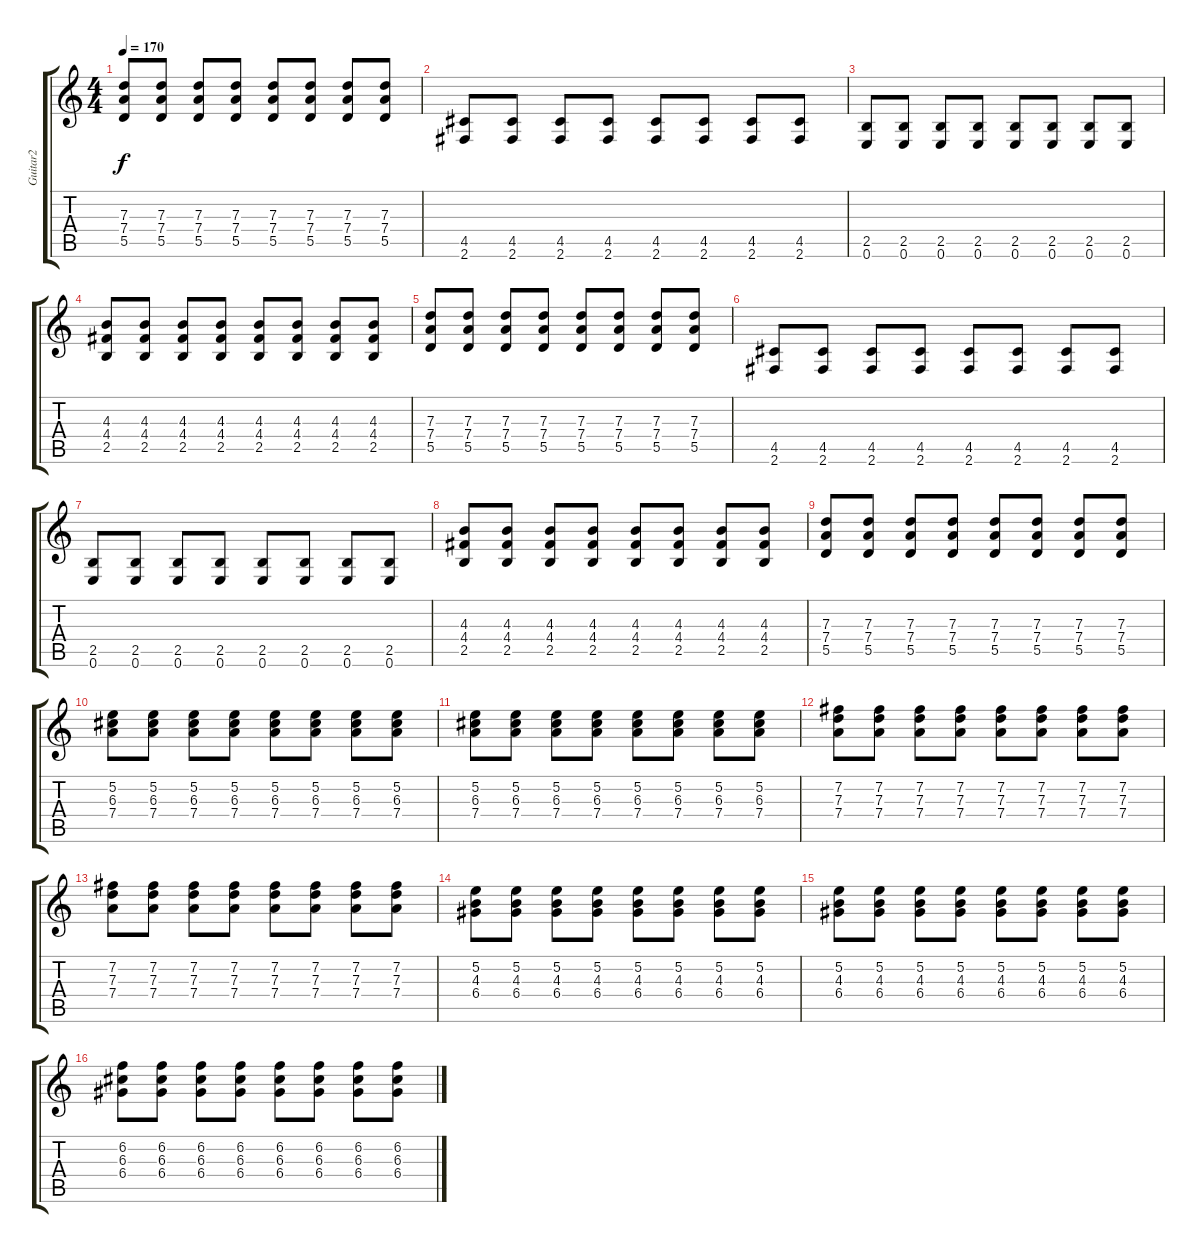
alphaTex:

\track ("Guitar2" "Guitar2") {instrument distortionguitar}
\staff {score tabs}
\tuning (E4 B3 G3 D3 A2 E2) {hide}
\ts (4 4)
\tempo 170
\clef g2
\ks c
(7.3 7.4 5.5).8{dy f} (7.3 7.4 5.5).8 (7.3 7.4 5.5).8 (7.3 7.4 5.5).8 (7.3 7.4 5.5).8 (7.3 7.4 5.5).8 (7.3 7.4 5.5).8 (7.3 7.4 5.5).8 |
(4.5 2.6).8 (4.5 2.6).8 (4.5 2.6).8 (4.5 2.6).8 (4.5 2.6).8 (4.5 2.6).8 (4.5 2.6).8 (4.5 2.6).8 |
(2.5 0.6).8 (2.5 0.6).8 (2.5 0.6).8 (2.5 0.6).8 (2.5 0.6).8 (2.5 0.6).8 (2.5 0.6).8 (2.5 0.6).8 |
(4.3 4.4 2.5).8 (4.3 4.4 2.5).8 (4.3 4.4 2.5).8 (4.3 4.4 2.5).8 (4.3 4.4 2.5).8 (4.3 4.4 2.5).8 (4.3 4.4 2.5).8 (4.3 4.4 2.5).8 |
(7.3 7.4 5.5).8 (7.3 7.4 5.5).8 (7.3 7.4 5.5).8 (7.3 7.4 5.5).8 (7.3 7.4 5.5).8 (7.3 7.4 5.5).8 (7.3 7.4 5.5).8 (7.3 7.4 5.5).8 |
(4.5 2.6).8 (4.5 2.6).8 (4.5 2.6).8 (4.5 2.6).8 (4.5 2.6).8 (4.5 2.6).8 (4.5 2.6).8 (4.5 2.6).8 |
(2.5 0.6).8 (2.5 0.6).8 (2.5 0.6).8 (2.5 0.6).8 (2.5 0.6).8 (2.5 0.6).8 (2.5 0.6).8 (2.5 0.6).8 |
(4.3 4.4 2.5).8 (4.3 4.4 2.5).8 (4.3 4.4 2.5).8 (4.3 4.4 2.5).8 (4.3 4.4 2.5).8 (4.3 4.4 2.5).8 (4.3 4.4 2.5).8 (4.3 4.4 2.5).8 |
(7.3 7.4 5.5).8 (7.3 7.4 5.5).8 (7.3 7.4 5.5).8 (7.3 7.4 5.5).8 (7.3 7.4 5.5).8 (7.3 7.4 5.5).8 (7.3 7.4 5.5).8 (7.3 7.4 5.5).8 |
(5.2 6.3 7.4).8 (5.2 6.3 7.4).8 (5.2 6.3 7.4).8 (5.2 6.3 7.4).8 (5.2 6.3 7.4).8 (5.2 6.3 7.4).8 (5.2 6.3 7.4).8 (5.2 6.3 7.4).8 |
(5.2 6.3 7.4).8 (5.2 6.3 7.4).8 (5.2 6.3 7.4).8 (5.2 6.3 7.4).8 (5.2 6.3 7.4).8 (5.2 6.3 7.4).8 (5.2 6.3 7.4).8 (5.2 6.3 7.4).8 |
(7.2 7.3 7.4).8 (7.2 7.3 7.4).8 (7.2 7.3 7.4).8 (7.2 7.3 7.4).8 (7.2 7.3 7.4).8 (7.2 7.3 7.4).8 (7.2 7.3 7.4).8 (7.2 7.3 7.4).8 |
(7.2 7.3 7.4).8 (7.2 7.3 7.4).8 (7.2 7.3 7.4).8 (7.2 7.3 7.4).8 (7.2 7.3 7.4).8 (7.2 7.3 7.4).8 (7.2 7.3 7.4).8 (7.2 7.3 7.4).8 |
(5.2 4.3 6.4).8 (5.2 4.3 6.4).8 (5.2 4.3 6.4).8 (5.2 4.3 6.4).8 (5.2 4.3 6.4).8 (5.2 4.3 6.4).8 (5.2 4.3 6.4).8 (5.2 4.3 6.4).8 |
(5.2 4.3 6.4).8 (5.2 4.3 6.4).8 (5.2 4.3 6.4).8 (5.2 4.3 6.4).8 (5.2 4.3 6.4).8 (5.2 4.3 6.4).8 (5.2 4.3 6.4).8 (5.2 4.3 6.4).8 |
(6.2 6.3 6.4).8 (6.2 6.3 6.4).8 (6.2 6.3 6.4).8 (6.2 6.3 6.4).8 (6.2 6.3 6.4).8 (6.2 6.3 6.4).8 (6.2 6.3 6.4).8 (6.2 6.3 6.4).8
